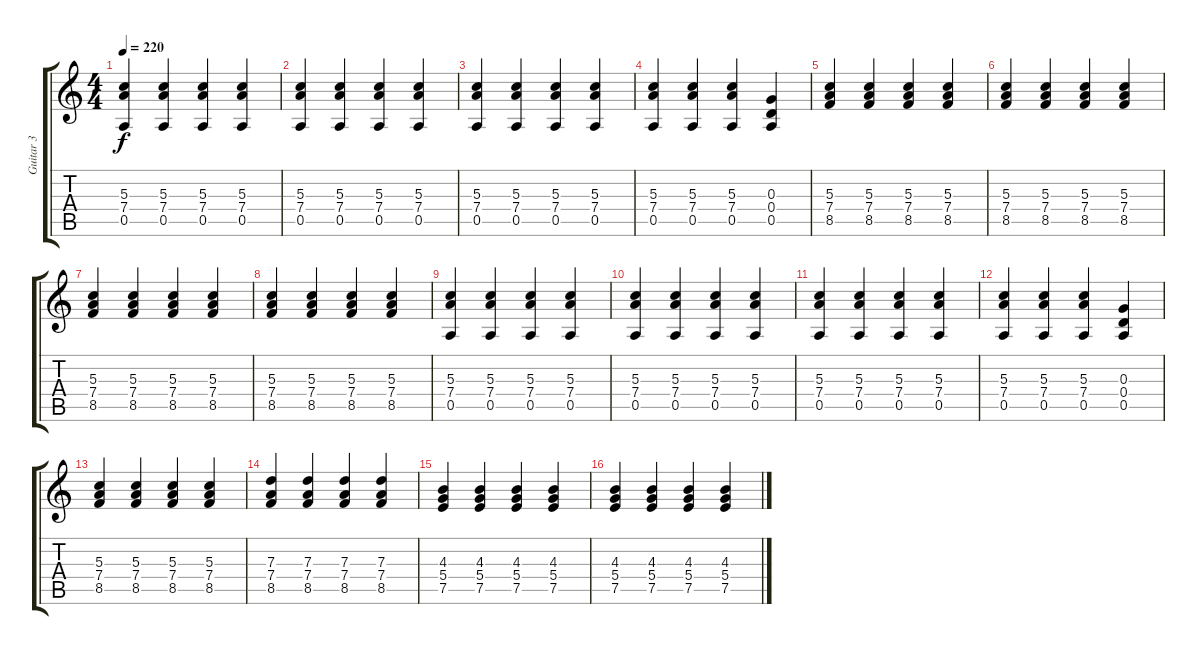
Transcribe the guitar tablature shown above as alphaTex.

\track ("Guitar 3" "Guitar 3") {instrument acousticguitarsteel}
\staff {score tabs}
\tuning (E4 B3 G3 D3 A2 E2) {hide}
\ts (4 4)
\tempo 220
\clef g2
\ks c
(5.3 7.4 0.5).4{dy f volume 13 balance 0} (5.3 7.4 0.5).4 (5.3 7.4 0.5).4 (5.3 7.4 0.5).4 |
(5.3 7.4 0.5).4 (5.3 7.4 0.5).4 (5.3 7.4 0.5).4 (5.3 7.4 0.5).4 |
(5.3 7.4 0.5).4 (5.3 7.4 0.5).4 (5.3 7.4 0.5).4 (5.3 7.4 0.5).4 |
(5.3 7.4 0.5).4 (5.3 7.4 0.5).4 (5.3 7.4 0.5).4 (0.3 0.4 0.5).4 |
(5.3 7.4 8.5).4 (5.3 7.4 8.5).4 (5.3 7.4 8.5).4 (5.3 7.4 8.5).4 |
(5.3 7.4 8.5).4 (5.3 7.4 8.5).4 (5.3 7.4 8.5).4 (5.3 7.4 8.5).4 |
(5.3 7.4 8.5).4 (5.3 7.4 8.5).4 (5.3 7.4 8.5).4 (5.3 7.4 8.5).4 |
(5.3 7.4 8.5).4 (5.3 7.4 8.5).4 (5.3 7.4 8.5).4 (5.3 7.4 8.5).4 |
(5.3 7.4 0.5).4 (5.3 7.4 0.5).4 (5.3 7.4 0.5).4 (5.3 7.4 0.5).4 |
(5.3 7.4 0.5).4 (5.3 7.4 0.5).4 (5.3 7.4 0.5).4 (5.3 7.4 0.5).4 |
(5.3 7.4 0.5).4 (5.3 7.4 0.5).4 (5.3 7.4 0.5).4 (5.3 7.4 0.5).4 |
(5.3 7.4 0.5).4 (5.3 7.4 0.5).4 (5.3 7.4 0.5).4 (0.3 0.4 0.5).4 |
(5.3 7.4 8.5).4 (5.3 7.4 8.5).4 (5.3 7.4 8.5).4 (5.3 7.4 8.5).4 |
(7.3 7.4 8.5).4 (7.3 7.4 8.5).4 (7.3 7.4 8.5).4 (7.3 7.4 8.5).4 |
(4.3 5.4 7.5).4 (4.3 5.4 7.5).4 (4.3 5.4 7.5).4 (4.3 5.4 7.5).4 |
(4.3 5.4 7.5).4 (4.3 5.4 7.5).4 (4.3 5.4 7.5).4 (4.3 5.4 7.5).4
